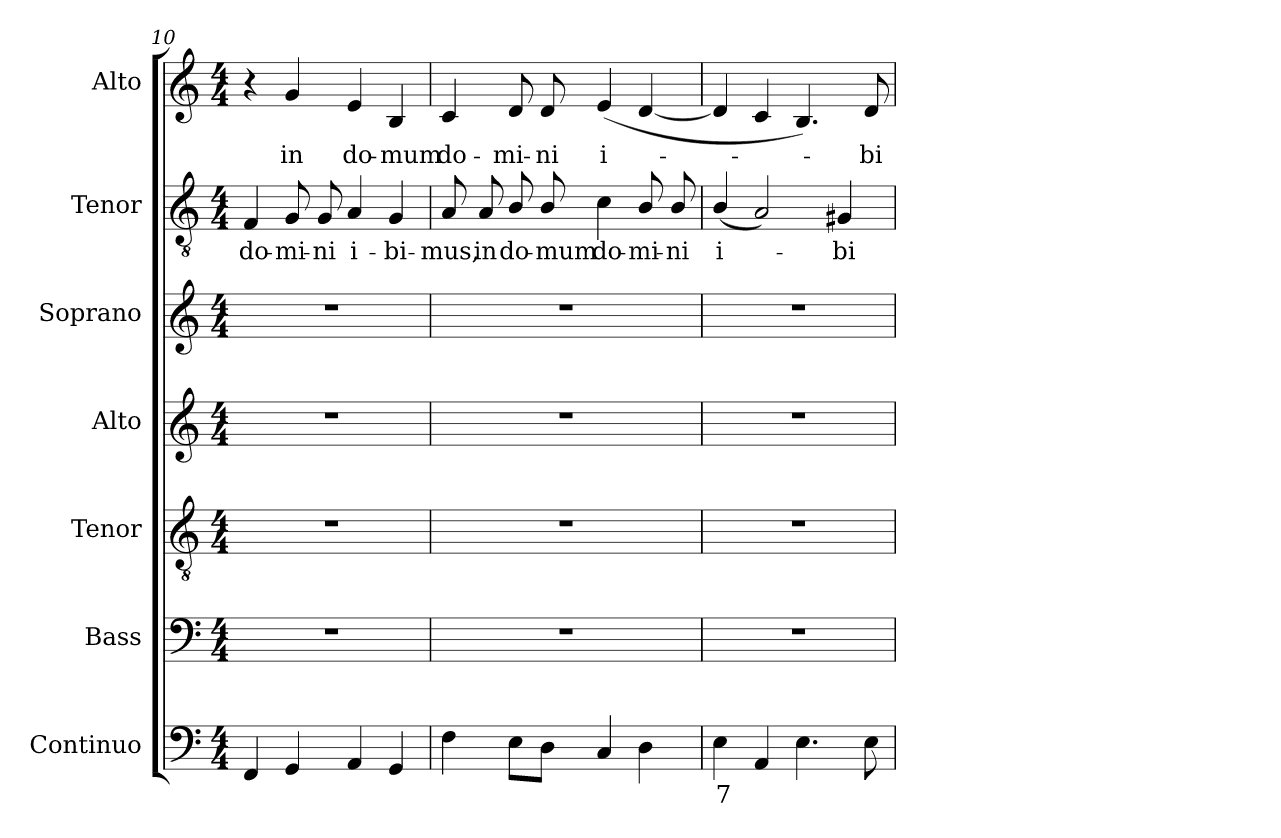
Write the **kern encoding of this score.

**kern	**text	**kern	**kern	**kern	**kern	**kern	**text	**kern	**text
*part7	*part7	*part6	*part5	*part4	*part3	*part2	*part2	*part1	*part1
*staff7	*staff7	*staff6	*staff5	*staff4	*staff3	*staff2	*staff2	*staff1	*staff1
*I"Continuo	*	*I"Bass	*I"Tenor	*I"Alto	*I"Soprano	*I"Tenor	*	*I"Alto	*
*I'Cont.	*	*I'B.	*I'T.	*I'A.	*I'S.	*I'T.	*	*I'A.	*
*clefF4	*	*clefF4	*clefGv2	*clefG2	*clefG2	*clefGv2	*	*clefG2	*
*	*	*	*ITrd7c12	*	*	*ITrd7c12	*	*	*
*k[]	*	*k[]	*k[]	*k[]	*k[]	*k[]	*	*k[]	*
*C:	*	*C:	*C:	*C:	*C:	*C:	*	*C:	*
*M4/4	*	*M4/4	*M4/4	*M4/4	*M4/4	*M4/4	*	*M4/4	*
=10	=10	=10	=10	=10	=10	=10	=10	=10	=10
!	!	!	!	!	!	!	!LO:LY:b:color=#000000	!	!
4FFi/	.	1r	1r	1r	1r	4FFi/	do-	4r	.
!	!	!	!	!	!	!	!LO:LY:b:color=#000000	!	!
!	!	!	!	!	!	!	!	!	!LO:LY:b:color=#000000
4GGi/	.	.	.	.	.	8GGi/	-mi-	4gi/	in
!	!	!	!	!	!	!	!LO:LY:b:color=#000000	!	!
.	.	.	.	.	.	8GGi/	-ni	.	.
!	!	!	!	!	!	!	!LO:LY:b:color=#000000	!	!
!	!	!	!	!	!	!	!	!	!LO:LY:b:color=#000000
4AAi/	.	.	.	.	.	4AAi/	i-	4ei/	do-
!	!	!	!	!	!	!	!LO:LY:b:color=#000000	!	!
!	!	!	!	!	!	!	!	!	!LO:LY:b:color=#000000
4GGi/	.	.	.	.	.	4GGi/	-bi-	4Bi/	-mum
=11	=11	=11	=11	=11	=11	=11	=11	=11	=11
!	!	!	!	!	!	!	!LO:LY:b:color=#000000	!	!
!	!	!	!	!	!	!	!	!	!LO:LY:b:color=#000000
4Fi\	.	1r	1r	1r	1r	8AAi/	-mus,	4ci/	do-
!	!	!	!	!	!	!	!LO:LY:b:color=#000000	!	!
.	.	.	.	.	.	8AAi/	in	.	.
!	!	!	!	!	!	!	!LO:LY:b:color=#000000	!	!
!	!	!	!	!	!	!	!	!	!LO:LY:b:color=#000000
8Ei\L	.	.	.	.	.	8BBi/	do-	8di/	-mi-
!	!	!	!	!	!	!	!LO:LY:b:color=#000000	!	!
!	!	!	!	!	!	!	!	!	!LO:LY:b:color=#000000
8Di\J	.	.	.	.	.	8BBi/	-mum	8di/	-ni
!	!	!	!	!	!	!	!LO:LY:b:color=#000000	!	!
!	!	!	!	!	!	!	!	!	!LO:LY:b:color=#000000
4Ci/	.	.	.	.	.	4Ci\	do-	(4ei/	i-
!	!	!	!	!	!	!	!LO:LY:b:color=#000000	!	!
4Di\	.	.	.	.	.	8BBi/	-mi-	[4di/	.
!	!	!	!	!	!	!	!LO:LY:b:color=#000000	!	!
.	.	.	.	.	.	8BBi/	-ni	.	.
!!LO:PB:g=z
=12	=12	=12	=12	=12	=12	=12	=12	=12	=12
!	!LO:LY:b:color=#000000	!	!	!	!	!	!	!	!
!	!	!	!	!	!	!	!LO:LY:b:color=#000000	!	!
4Ei\	7	1r	1r	1r	1r	(4BBi/	i-	4di/]	.
4AAi/	.	.	.	.	.	2AAi/)	.	4ci/	.
4.Ei\	.	.	.	.	.	.	.	4.Bi/)	.
!	!	!	!	!	!	!	!LO:LY:b:color=#000000	!	!
.	.	.	.	.	.	4GG#Xi/	-bi-	.	.
!	!	!	!	!	!	!	!	!	!LO:LY:b:color=#000000
8Ei\	.	.	.	.	.	.	.	8di/	-bi-
=	=	=	=	=	=	=	=	=	=
*-	*-	*-	*-	*-	*-	*-	*-	*-	*-
